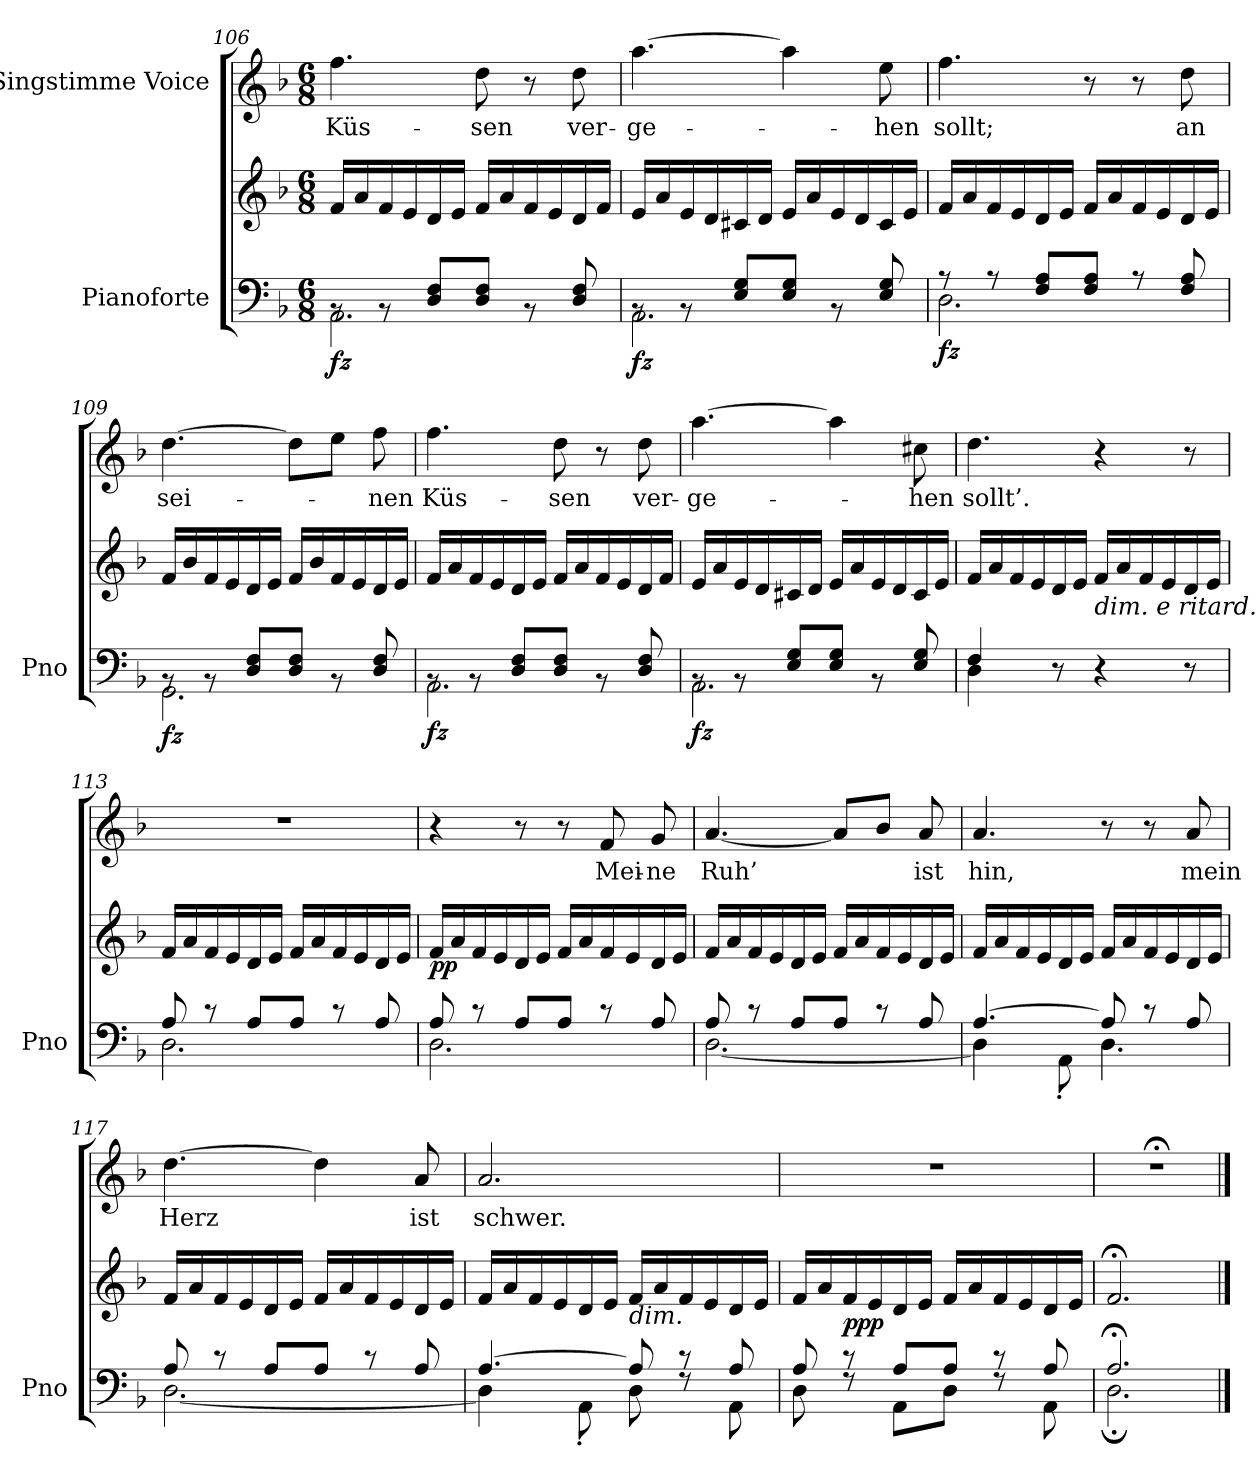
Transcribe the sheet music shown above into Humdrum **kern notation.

**kern	**kern	**dynam	**kern	**text
*part2	*part2	*part2	*part1	*part1
*staff3	*staff2	*staff2/3	*staff1	*staff1
*I"Pianoforte	*	*	*I"Singstimme Voice	*
*I'Pno	*	*	*	*
*clefF4	*clefG2	*	*clefG2	*
*k[b-]	*k[b-]	*	*k[b-]	*
*M6/8	*M6/8	*	*M6/8	*
=106	=106	=106	=106	=106
*^	*	*	*	*
!	!	!	!LO:DY:b=2	!	!LO:LY:b
8rBB	2.AA\	16f/LL	fz	4.ff\	Küs-
.	.	16a/	.	.	.
8rBB	.	16f/	.	.	.
.	.	16e/	.	.	.
8D/ 8F/L	.	16d/	.	.	.
.	.	16e/JJ	.	.	.
!	!	!	!	!	!LO:LY:b
8D/ 8F/J	.	16f/LL	.	8dd\	-sen
.	.	16a/	.	.	.
8rBB	.	16f/	.	8r	.
.	.	16e/	.	.	.
!	!	!	!	!	!LO:LY:b
8D/ 8F/	.	16d/	.	8dd\	ver-
.	.	16f/JJ	.	.	.
=107	=107	=107	=107	=107	=107
!	!	!	!LO:DY:b=2	!	!LO:LY:b
8rBB	2.AA\	16e/LL	fz	[4.aa\	-ge-
.	.	16a/	.	.	.
8rBB	.	16e/	.	.	.
.	.	16d/	.	.	.
8E/ 8G/L	.	16c#X/	.	.	.
.	.	16d/JJ	.	.	.
8E/ 8G/J	.	16e/LL	.	4aa\]	.
.	.	16a/	.	.	.
8rBB	.	16e/	.	.	.
.	.	16d/	.	.	.
!	!	!	!	!	!LO:LY:b
8E/ 8G/	.	16c#/	.	8ee\	-hen
.	.	16e/JJ	.	.	.
!!LO:LB:g=z
=108	=108	=108	=108	=108	=108
!	!	!	!LO:DY:b=2	!	!LO:LY:b
8r	2.D\	16f/LL	fz	4.ff\	sollt;
.	.	16a/	.	.	.
8r	.	16f/	.	.	.
.	.	16e/	.	.	.
8F/ 8A/L	.	16d/	.	.	.
.	.	16e/JJ	.	.	.
8F/ 8A/J	.	16f/LL	.	8r	.
.	.	16a/	.	.	.
8r	.	16f/	.	8r	.
.	.	16e/	.	.	.
!	!	!	!	!	!LO:LY:b
8F/ 8A/	.	16d/	.	8dd\	an
.	.	16e/JJ	.	.	.
=109	=109	=109	=109	=109	=109
!	!	!	!LO:DY:b=2	!	!LO:LY:b
8rBB	2.GG\	16f/LL	fz	[4.dd\	sei-
.	.	16b-/	.	.	.
8rBB	.	16f/	.	.	.
.	.	16e/	.	.	.
8D/ 8F/L	.	16d/	.	.	.
.	.	16e/JJ	.	.	.
8D/ 8F/J	.	16f/LL	.	8dd\L]	.
.	.	16b-/	.	.	.
8rBB	.	16f/	.	8ee\J	.
.	.	16e/	.	.	.
!	!	!	!	!	!LO:LY:b
8D/ 8F/	.	16d/	.	8ff\	-nen
.	.	16e/JJ	.	.	.
=110	=110	=110	=110	=110	=110
!	!	!	!LO:DY:b=2	!	!LO:LY:b
8rBB	2.AA\	16f/LL	fz	4.ff\	Küs-
.	.	16a/	.	.	.
8rBB	.	16f/	.	.	.
.	.	16e/	.	.	.
8D/ 8F/L	.	16d/	.	.	.
.	.	16e/JJ	.	.	.
!	!	!	!	!	!LO:LY:b
8D/ 8F/J	.	16f/LL	.	8dd\	-sen
.	.	16a/	.	.	.
8rBB	.	16f/	.	8r	.
.	.	16e/	.	.	.
!	!	!	!	!	!LO:LY:b
8D/ 8F/	.	16d/	.	8dd\	ver-
.	.	16f/JJ	.	.	.
=111	=111	=111	=111	=111	=111
!	!	!	!LO:DY:b=2	!	!LO:LY:b
8rBB	2.AA\	16e/LL	fz	[4.aa\	-ge-
.	.	16a/	.	.	.
8rBB	.	16e/	.	.	.
.	.	16d/	.	.	.
8E/ 8G/L	.	16c#X/	.	.	.
.	.	16d/JJ	.	.	.
8E/ 8G/J	.	16e/LL	.	4aa\]	.
.	.	16a/	.	.	.
8rBB	.	16e/	.	.	.
.	.	16d/	.	.	.
!	!	!	!	!	!LO:LY:b
8E/ 8G/	.	16c#/	.	8cc#X\	-hen
.	.	16e/JJ	.	.	.
!!LO:LB:g=z
=112	=112	=112	=112	=112	=112
!	!	!	!	!	!LO:LY:b
4F/	4D\	16f/LL	.	4.dd\	sollt’.
.	.	16a/	.	.	.
.	.	16f/	.	.	.
.	.	16e/	.	.	.
8r	2ryy	16d/	.	.	.
.	.	16e/JJ	.	.	.
!	!	!LO:TX:b:i:t=dim. e ritard.	!	!	!
4r	.	16f/LL	.	4r	.
.	.	16a/	.	.	.
.	.	16f/	.	.	.
.	.	16e/	.	.	.
8r	.	16d/	.	8r	.
.	.	16e/JJ	.	.	.
=113	=113	=113	=113	=113	=113
8A/	2.D\	16f/LL	.	2.r	.
.	.	16a/	.	.	.
8r	.	16f/	.	.	.
.	.	16e/	.	.	.
8A/L	.	16d/	.	.	.
.	.	16e/JJ	.	.	.
8A/J	.	16f/LL	.	.	.
.	.	16a/	.	.	.
8r	.	16f/	.	.	.
.	.	16e/	.	.	.
8A/	.	16d/	.	.	.
.	.	16e/JJ	.	.	.
=114	=114	=114	=114	=114	=114
!	!	!	!LO:DY:b	!	!
8A/	2.D\	16f/LL	pp	4r	.
.	.	16a/	.	.	.
8r	.	16f/	.	.	.
.	.	16e/	.	.	.
8A/L	.	16d/	.	8r	.
.	.	16e/JJ	.	.	.
8A/J	.	16f/LL	.	8r	.
.	.	16a/	.	.	.
!	!	!	!	!	!LO:LY:b
8r	.	16f/	.	8f/	Mei-
.	.	16e/	.	.	.
!	!	!	!	!	!LO:LY:b
8A/	.	16d/	.	8g/	-ne
.	.	16e/JJ	.	.	.
=115	=115	=115	=115	=115	=115
!	!	!	!	!	!LO:LY:b
8A/	[2.D\	16f/LL	.	[4.a/	Ruh’
.	.	16a/	.	.	.
8r	.	16f/	.	.	.
.	.	16e/	.	.	.
8A/L	.	16d/	.	.	.
.	.	16e/JJ	.	.	.
8A/J	.	16f/LL	.	8a/L]	.
.	.	16a/	.	.	.
8r	.	16f/	.	8b-/J	.
.	.	16e/	.	.	.
!	!	!	!	!	!LO:LY:b
8A/	.	16d/	.	8a/	ist
.	.	16e/JJ	.	.	.
!!LO:LB:g=z
=116	=116	=116	=116	=116	=116
!	!	!	!	!	!LO:LY:b
[4.A/	4D\]	16f/LL	.	4.a/	hin,
.	.	16a/	.	.	.
.	.	16f/	.	.	.
.	.	16e/	.	.	.
.	8AA'\	16d/	.	.	.
.	.	16e/JJ	.	.	.
8A/]	4.D\	16f/LL	.	8r	.
.	.	16a/	.	.	.
8r	.	16f/	.	8r	.
.	.	16e/	.	.	.
!	!	!	!	!	!LO:LY:b
8A/	.	16d/	.	8a/	mein
.	.	16e/JJ	.	.	.
=117	=117	=117	=117	=117	=117
!	!	!	!	!	!LO:LY:b
8A/	[2.D\	16f/LL	.	[4.dd\	Herz
.	.	16a/	.	.	.
8r	.	16f/	.	.	.
.	.	16e/	.	.	.
8A/L	.	16d/	.	.	.
.	.	16e/JJ	.	.	.
8A/J	.	16f/LL	.	4dd\]	.
.	.	16a/	.	.	.
8r	.	16f/	.	.	.
.	.	16e/	.	.	.
!	!	!	!	!	!LO:LY:b
8A/	.	16d/	.	8a/	ist
.	.	16e/JJ	.	.	.
=118	=118	=118	=118	=118	=118
!	!	!	!	!	!LO:LY:b
[4.A/	4D\]	16f/LL	.	2.a/	schwer.
.	.	16a/	.	.	.
.	.	16f/	.	.	.
.	.	16e/	.	.	.
.	8AA'\	16d/	.	.	.
.	.	16e/JJ	.	.	.
!	!	!LO:TX:b:i:t=dim.	!	!	!
8A/]	8D\	16f/LL	.	.	.
.	.	16a/	.	.	.
8r	8rF	16f/	.	.	.
.	.	16e/	.	.	.
8A/	8AA\	16d/	.	.	.
.	.	16e/JJ	.	.	.
=119	=119	=119	=119	=119	=119
8A/	8D\	16f/LL	.	2.r	.
.	.	16a/	.	.	.
!	!	!	!LO:DY:b	!	!
8r	8rF	16f/	ppp	.	.
.	.	16e/	.	.	.
8A/L	8AA\L	16d/	.	.	.
.	.	16e/JJ	.	.	.
8A/J	8D\J	16f/LL	.	.	.
.	.	16a/	.	.	.
8r	8rF	16f/	.	.	.
.	.	16e/	.	.	.
8A/	8AA\	16d/	.	.	.
.	.	16e/JJ	.	.	.
=120	=120	=120	=120	=120	=120
2.A;</	2.D;\	2.f;</	.	2.r;<	.
*v	*v	*	*	*	*
==	==	==	==	==
*-	*-	*-	*-	*-
